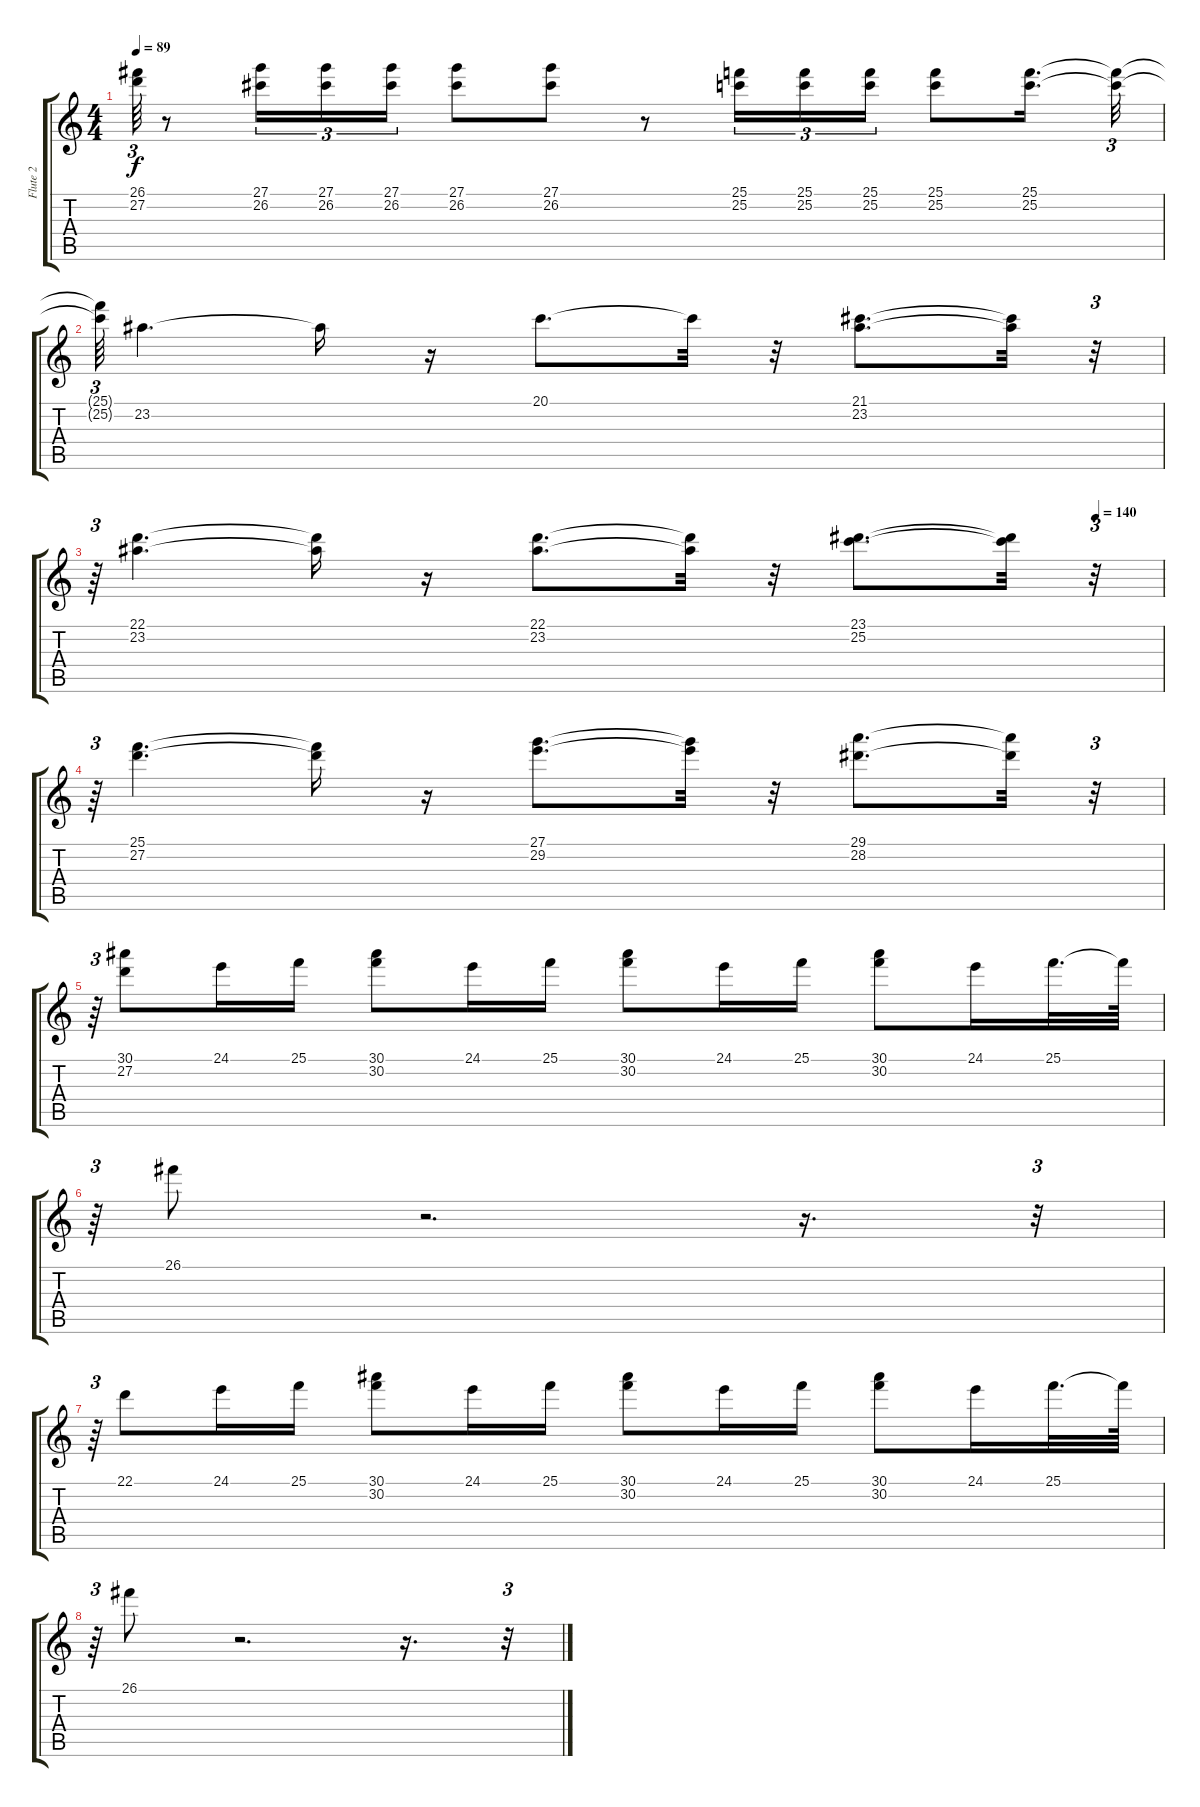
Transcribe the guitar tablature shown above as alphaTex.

\track ("Flute 2" "Flute 2") {instrument flute}
\staff {score tabs}
\tuning (E4 B3 G3 D3 A2 E2) {hide}
\ts (4 4)
\tempo 89
\clef g2
\ks c
(26.1{t} 27.2{t}).64{tu (3 2) dy f} r.8 (27.1 26.2).16{tu (3 2)} (27.1 26.2).16{tu (3 2)} (27.1 26.2).16{tu (3 2)} (27.1 26.2).8 (27.1 26.2).8 r.8 (25.1 25.2).16{tu (3 2)} (25.1 25.2).16{tu (3 2)} (25.1 25.2).16{tu (3 2)} (25.1 25.2).8 (25.1 25.2).16{d} (25.1{t} 25.2{t}).32{tu (3 2)} |
(25.1{t} 25.2{t}).64{tu (3 2)} 23.2.4{d} 23.2{t}.16 r.16 20.1.8{d} 20.1{t}.32 r.32 (21.1 23.2).8{d} (21.1{t} 23.2{t}).32 r.32{tu (3 2)} |
\tempo (140 0.9375)
r.64{tu (3 2)} (22.1 23.2).4{d} (22.1{t} 23.2{t}).16 r.16 (22.1 23.2).8{d} (22.1{t} 23.2{t}).32 r.32 (23.1 25.2).8{d} (23.1{t} 25.2{t}).32 r.32{tu (3 2)} |
r.64{tu (3 2)} (25.1 27.2).4{d} (25.1{t} 27.2{t}).16 r.16 (27.1 29.2).8{d} (27.1{t} 29.2{t}).32 r.32 (29.1 28.2).8{d} (29.1{t} 28.2{t}).32 r.32{tu (3 2)} |
r.64{tu (3 2)} (30.1 27.2).8 24.1.16 25.1.16 (30.1 30.2).8 24.1.16 25.1.16 (30.1 30.2).8 24.1.16 25.1.16 (30.1 30.2).8 24.1.16 25.1.32{d} 25.1{t}.64 |
r.64{tu (3 2)} 26.1.8 r.2{d} r.16{d} r.32{tu (3 2)} |
r.64{tu (3 2)} 22.1.8 24.1.16 25.1.16 (30.1 30.2).8 24.1.16 25.1.16 (30.1 30.2).8 24.1.16 25.1.16 (30.1 30.2).8 24.1.16 25.1.32{d} 25.1{t}.64 |
r.64{tu (3 2)} 26.1.8 r.2{d} r.16{d} r.32{tu (3 2)}
